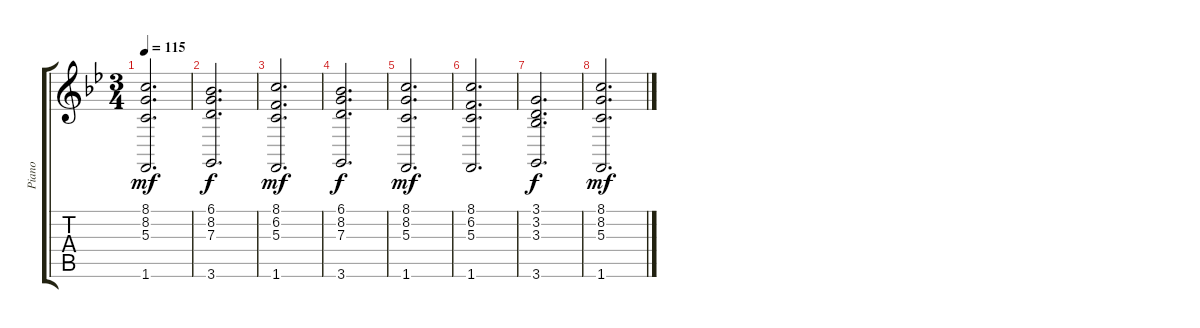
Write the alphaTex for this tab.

\track ("Piano" "Piano") {instrument acousticgrandpiano}
\staff {score tabs}
\tuning (E4 B3 G3 D3 A2 E2) {hide}
\ts (3 4)
\tempo 115
\clef g2
\ks gminor
(8.1 8.2 5.3 1.6).2{d dy mf} |
(6.1 8.2 7.3 3.6).2{d dy f} |
(8.1 6.2 5.3 1.6).2{d dy mf} |
(6.1 8.2 7.3 3.6).2{d dy f} |
(8.1 8.2 5.3 1.6).2{d dy mf} |
(8.1 6.2 5.3 1.6).2{d} |
(3.1 3.2 3.3 3.6).2{d dy f} |
(8.1 8.2 5.3 1.6).2{d dy mf}
